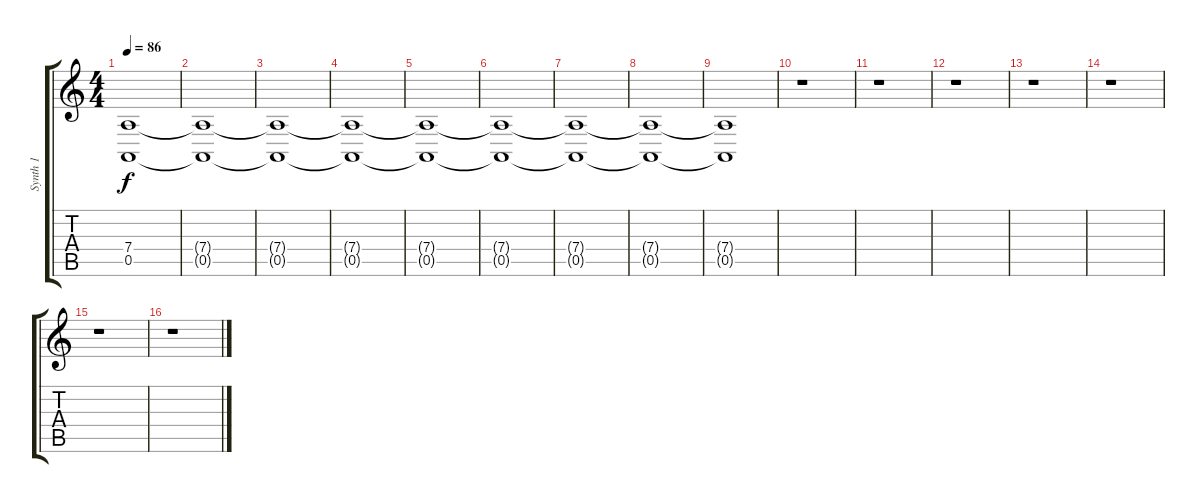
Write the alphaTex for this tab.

\track ("Synth 1" "Synth 1") {instrument fx6goblins}
\staff {score tabs}
\tuning (E4 B3 G3 D3 A2 E2) {hide}
\ts (4 4)
\tempo 86
\clef g2
\ks c
(7.4{t} 0.5{t}).1{dy f} |
(7.4{t} 0.5{t}).1 |
(7.4{t} 0.5{t}).1 |
(7.4{t} 0.5{t}).1 |
(7.4{t} 0.5{t}).1 |
(7.4{t} 0.5{t}).1 |
(7.4{t} 0.5{t}).1 |
(7.4{t} 0.5{t}).1 |
(7.4{t} 0.5{t}).1 |
r.1 |
r.1 |
r.1 |
r.1 |
r.1 |
r.1 |
r.1
